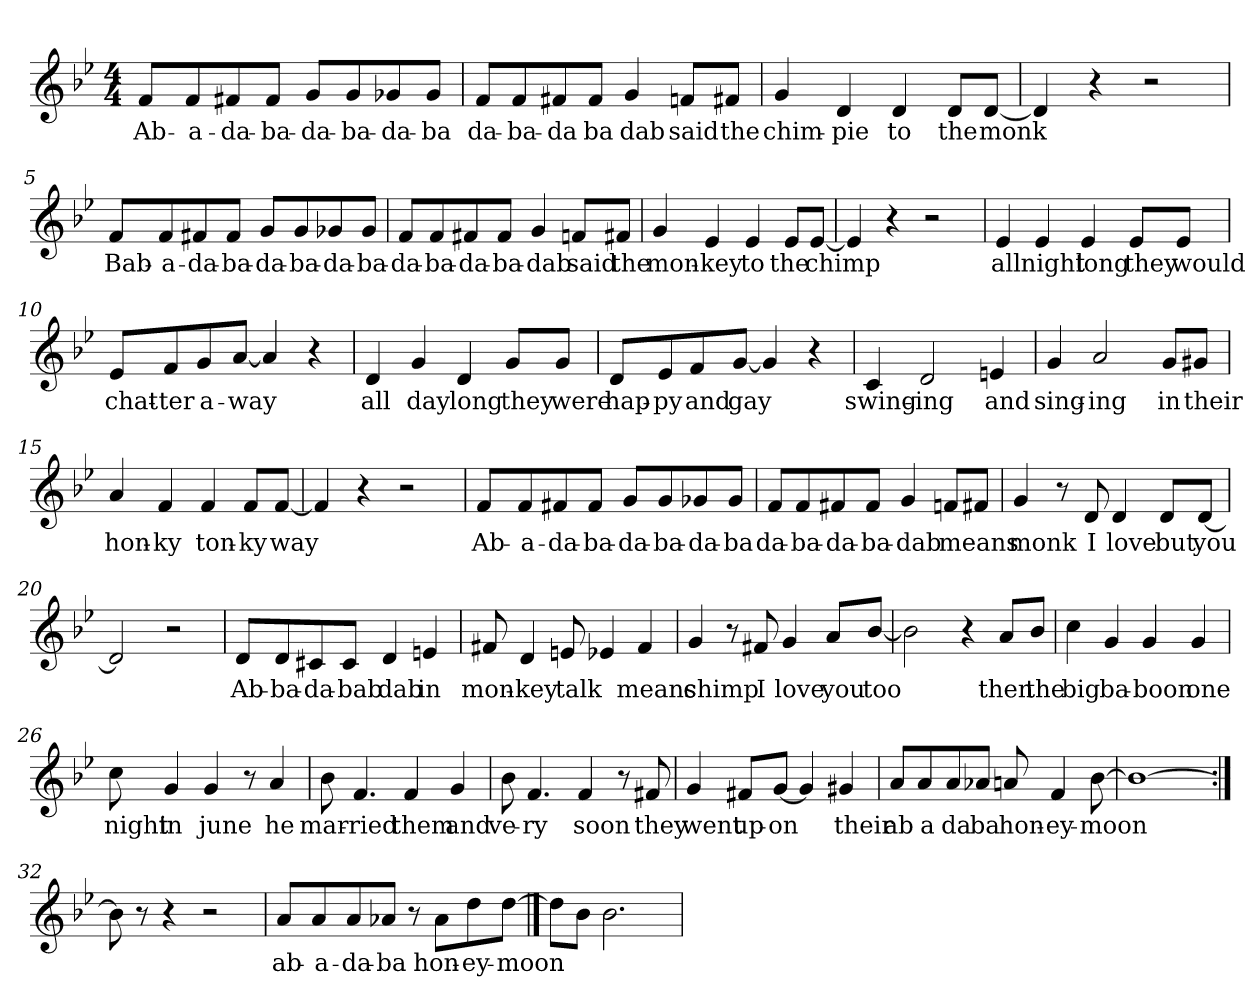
**kern	**text
*part1	*part1
*staff1	*staff1
*clefG2	*
*k[b-e-]	*
*B-:	*
*M4/4	*
=1	=1
8f/L	Ab-
8f/	-a-
8f#X/	-da-
8f#/J	-ba-
8g/L	-da-
8g/	-ba-
8g-X/	-da-
8g-/J	-ba
=2	=2
8f/L	da-
8f/	-ba-
8f#X/	da
8f#/J	ba
4g/	dab
8fn/L	said
8f#X/J	the
=3	=3
4g/	chim-
4d/	-pie
4d/	to
8d/L	the
[8d/J	monk
=4	=4
4d/]	.
4r	.
2r	.
!!LO:LB:g=z
=5	=5
8f/L	Bab-
8f/	-a-
8f#X/	-da-
8f#/J	-ba-
8g/L	-da-
8g/	-ba-
8g-X/	-da-
8g-/J	-ba-
=6	=6
8f/L	-da-
8f/	-ba-
8f#X/	-da-
8f#/J	ba-
4g/	-dab
8fn/L	said
8f#X/J	the
=7	=7
4g/	mon-
4e-/	-key
4e-/	to
8e-/L	the
[8e-/J	chimp
=8	=8
4e-/]	.
4r	.
2r	.
!!LO:LB:g=z
=9	=9
4e-/	all
4e-/	night
4e-/	long
8e-/L	they
8e-/J	would
=10	=10
8e-/L	chat-
8f/	-ter
8g/	a-
[8a/J	-way
4a/]	.
4r	.
=11	=11
4d/	all
4g/	day
4d/	long
8g/L	they
8g/J	were
=12	=12
8d/L	hap-
8e-/	-py
8f/	and
[8g/J	gay
4g/]	.
4r	.
!!LO:LB:g=z
=13	=13
4c/	swing-
2d/	-ing
4en/	and
=14	=14
4g/	sing-
2a/	ing
8g/L	in
8g#X/J	their
=15	=15
4a/	hon-
4f/	-ky
4f/	ton-
8f/L	-ky
[8f/J	way
=16	=16
4f/]	.
4r	.
2r	.
!!LO:LB:g=z
=17	=17
8f/L	Ab-
8f/	-a-
8f#X/	-da-
8f#/J	-ba-
8g/L	-da-
8g/	-ba-
8g-X/	-da-
8g-/J	-ba
=18	=18
8f/L	da-
8f/	-ba-
8f#X/	-da-
8f#/J	-ba-
4g/	-dab
8fn/L	means
8f#X/J	.
=19	=19
4g/	monk
8r	.
8d/	I
4d/	love
8d/L	but
[8d/J	you
=20	=20
2d/]	.
2r	.
!!LO:LB:g=z
=21	=21
8d/L	Ab-
8d/	-ba-
8c#X/	-da-
8c#/J	-bab
4d/	dab
4en/	in
=22	=22
8f#X/	mon-
4d/	key
8en/	talk
4e-X/	.
4f#/	means
=23	=23
4g/	chimp
8r	.
8f#X/	I
4g/	love
8a/L	you
[8b-/J	too
=24	=24
2b-\]	.
4r	.
8a/L	then
8b-/J	the
!!LO:LB:g=z
=25	=25
4cc\	big
4g/	ba-
4g/	-boon
4g/	one
=26	=26
8cc\	night
4g/	in
4g/	june
8r	.
4a/	he
=27	=27
8b-\	mar-
4.f/	-ried
4f/	them
4g/	and
=28	=28
8b-\	ve-
4.f/	-ry
4f/	soon
8r	.
8f#X/	they
!!LO:LB:g=z
=29	=29
4g/	went
8f#X/L	up-
[8g/J	on
4g/]	.
4g#X/	their
=30	=30
8a/L	ab
8a/	a
8a/	da
8a-X/J	ba
8an/	hon-
4f/	-ey-
[8b-\	-moon
=31	=31
1b-_	.
=32:|!	=32:|!
8b-\]	.
8r	.
4r	.
2r	.
=33	=33
8a/L	ab-
8a/	-a-
8a/	-da-
8a-X/J	-ba
8r	.
8a-\L	hon-
8dd\	-ey-
[8dd\J	-moon
==34	==34
8dd\L]	.
8b-\J	.
2.b-\	.
=	=
*-	*-
